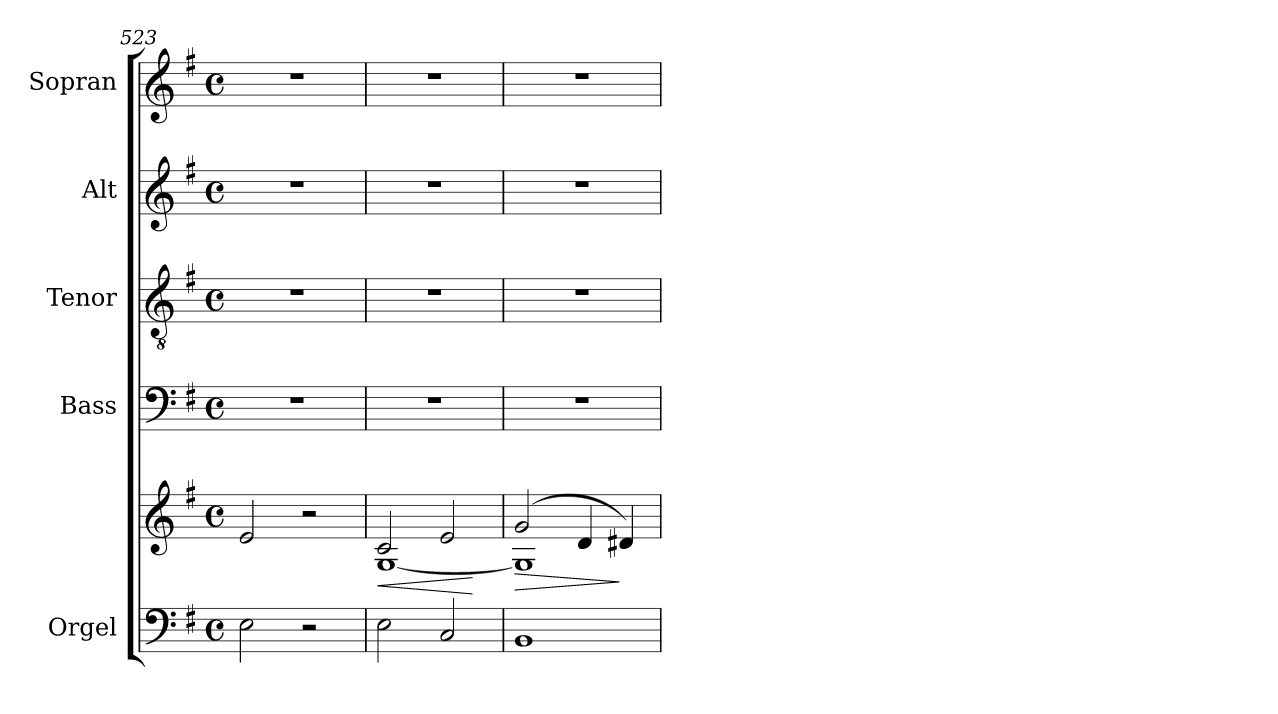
**kern	**kern	**dynam	**kern	**kern	**kern	**kern
*part5	*part5	*part5	*part4	*part3	*part2	*part1
*staff6	*staff5	*staff5/6	*staff4	*staff3	*staff2	*staff1
*I"Orgel	*	*	*I"Bass	*I"Tenor	*I"Alt	*I"Sopran
*I'Org.	*	*	*I'B.	*I'T.	*I'A.	*I'S.
*clefF4	*clefG2	*	*clefF4	*clefGv2	*clefG2	*clefG2
*k[f#]	*k[f#]	*	*k[f#]	*k[f#]	*k[f#]	*k[f#]
*G:	*G:	*	*G:	*G:	*G:	*G:
*M4/4	*M4/4	*	*M4/4	*M4/4	*M4/4	*M4/4
*met(c)	*met(c)	*	*met(c)	*met(c)	*met(c)	*met(c)
=523	=523	=523	=523	=523	=523	=523
2E\	2e/	.	1r	1r	1r	1r
2r	2r	.	.	.	.	.
=524	=524	=524	=524	=524	=524	=524
!	!	!LO:HP:b	!	!	!	!
*	*^	*	*	*	*	*
2E\	2c/	[<1G	<	1r	1r	1r	1r
2C/	2e/	.	.	.	.	.	.
*	*v	*v	*	*	*	*	*
.	.	[	.	.	.	.
=525	=525	=525	=525	=525	=525	=525
!	!	!LO:HP:b	!	!	!	!
*	*^	*	*	*	*	*
1BB	(2g/	1G]	>	1r	1r	1r	1r
.	4d/	.	.	.	.	.	.
.	4d#X/)	.	]	.	.	.	.
*	*v	*v	*	*	*	*	*
=	=	=	=	=	=	=
*-	*-	*-	*-	*-	*-	*-
